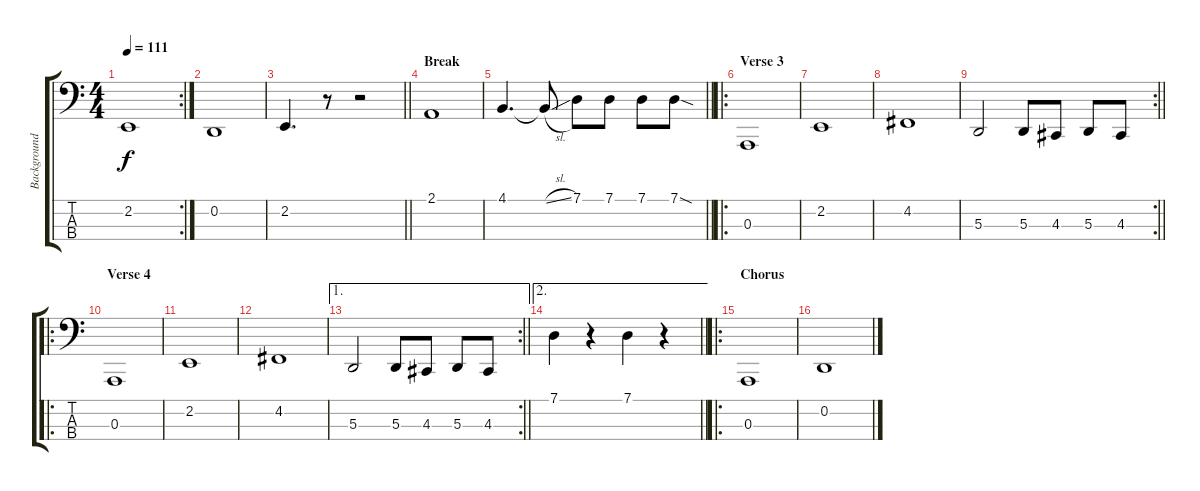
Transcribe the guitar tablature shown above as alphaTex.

\track ("Background Bass" "Background") {instrument ocarina}
\staff {score tabs}
\tuning (G2 D2 A1 E1) {hide}
\rc 2
\ts (4 4)
\tempo 111
\clef f4
\ks c
2.2.1{dy f} |
0.2.1 |
\barLineRight lightlight
2.2.4{d} r.8 r.2 |
\section ("" "Break")
2.1.1 |
\barLineRight lightlight
4.1.4{d} 4.1{sl t}.8 7.1.8 7.1.8 7.1.8 7.1{sod}.8 |
\ro
\section ("" "Verse 3")
0.3.1 |
2.2.1 |
4.2.1 |
\rc 2
\barLineRight lightlight
5.3.2 5.3.8 4.3.8 5.3.8 4.3.8 |
\ro
\section ("" "Verse 4")
0.3.1 |
2.2.1 |
4.2.1 |
\ae 1
\rc 2
\barLineRight lightlight
5.3.2 5.3.8 4.3.8 5.3.8 4.3.8 |
\ae 2
\barLineRight lightlight
7.1.4 r.4 7.1.4 r.4 |
\ro
\section ("" "Chorus")
0.3.1 |
0.2.1
